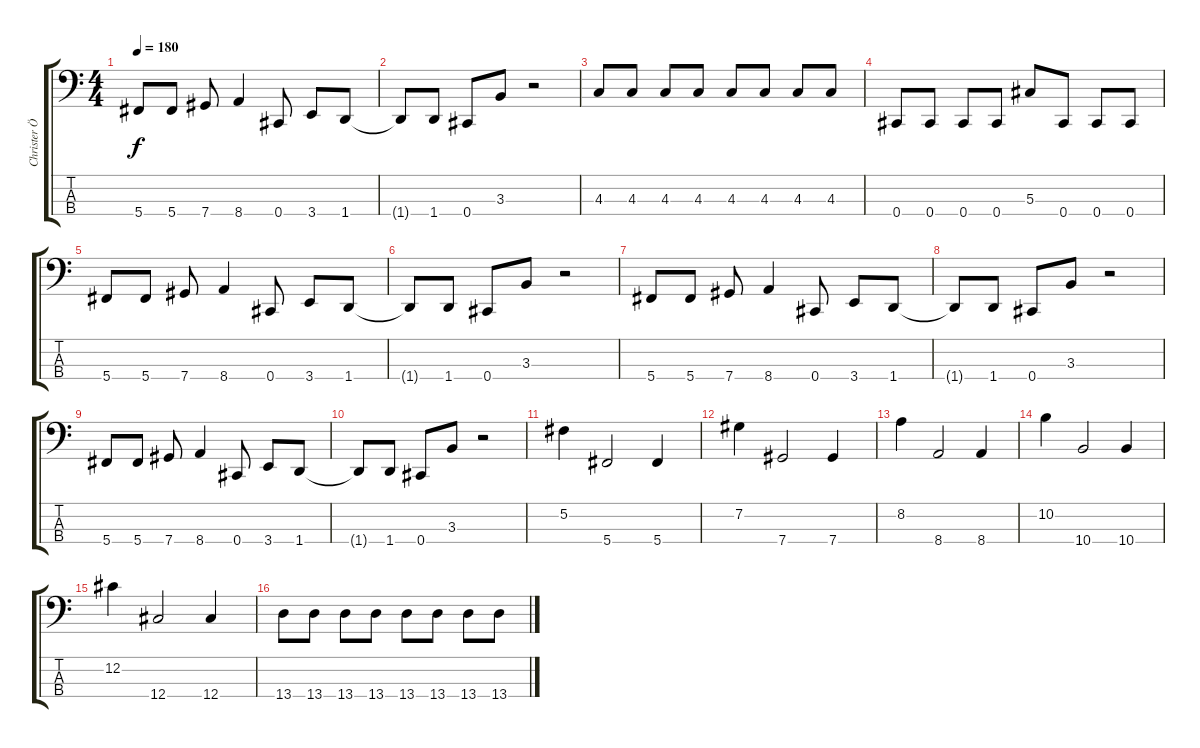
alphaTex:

\track ("Christer Örtefors" "Christer Ö") {instrument electricbasspick}
\staff {score tabs}
\tuning (Gb2 Db2 Ab1 Db1) {hide}
\ts (4 4)
\tempo 180
\clef f4
\ks c
5.4.8{dy f} 5.4.8 7.4.8 8.4.4 0.4.8 3.4.8 1.4.8 |
1.4{t}.8 1.4.8 0.4.8 3.3.8 r.2 |
4.3.8 4.3.8 4.3.8 4.3.8 4.3.8 4.3.8 4.3.8 4.3.8 |
0.4.8 0.4.8 0.4.8 0.4.8 5.3.8 0.4.8 0.4.8 0.4.8 |
5.4.8 5.4.8 7.4.8 8.4.4 0.4.8 3.4.8 1.4.8 |
1.4{t}.8 1.4.8 0.4.8 3.3.8 r.2 |
5.4.8 5.4.8 7.4.8 8.4.4 0.4.8 3.4.8 1.4.8 |
1.4{t}.8 1.4.8 0.4.8 3.3.8 r.2 |
5.4.8 5.4.8 7.4.8 8.4.4 0.4.8 3.4.8 1.4.8 |
1.4{t}.8 1.4.8 0.4.8 3.3.8 r.2 |
5.2.4 5.4.2 5.4.4 |
7.2.4 7.4.2 7.4.4 |
8.2.4 8.4.2 8.4.4 |
10.2.4 10.4.2 10.4.4 |
12.2.4 12.4.2 12.4.4 |
13.4.8 13.4.8 13.4.8 13.4.8 13.4.8 13.4.8 13.4.8 13.4.8
